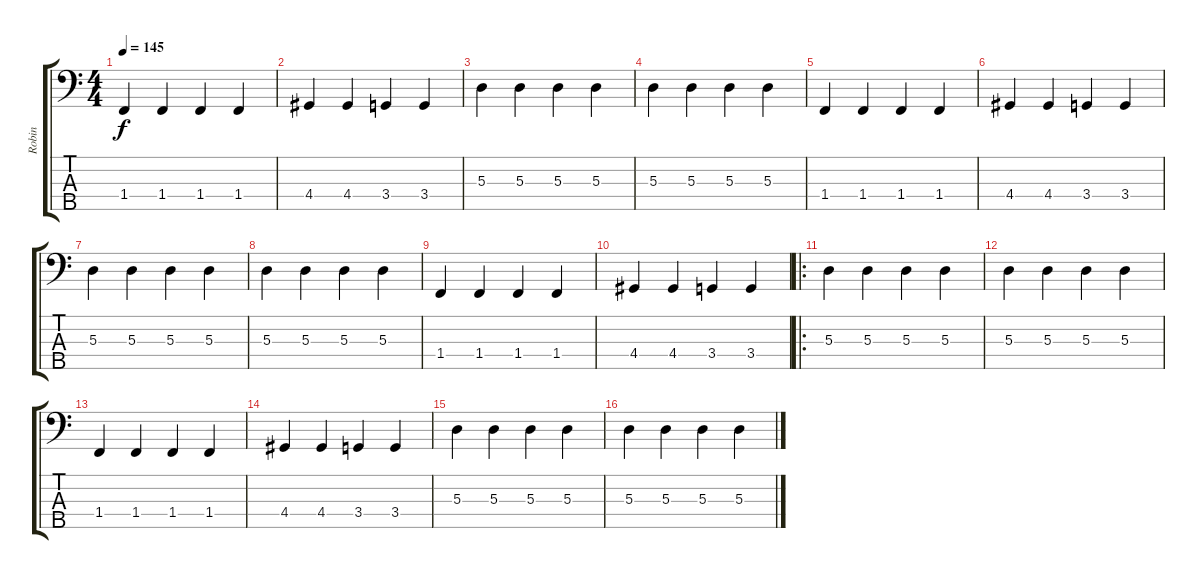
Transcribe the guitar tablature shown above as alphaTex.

\track ("Robin" "Robin") {instrument electricbasspick}
\staff {score tabs}
\tuning (G2 D2 A1 E1 B0) {hide}
\ts (4 4)
\tempo 145
\clef f4
\ks c
1.4.4{dy f} 1.4.4 1.4.4 1.4.4 |
4.4.4 4.4.4 3.4.4 3.4.4 |
5.3.4 5.3.4 5.3.4 5.3.4 |
5.3.4 5.3.4 5.3.4 5.3.4 |
1.4.4 1.4.4 1.4.4 1.4.4 |
4.4.4 4.4.4 3.4.4 3.4.4 |
5.3.4 5.3.4 5.3.4 5.3.4 |
5.3.4 5.3.4 5.3.4 5.3.4 |
1.4.4 1.4.4 1.4.4 1.4.4 |
4.4.4 4.4.4 3.4.4 3.4.4 |
\ro
5.3.4 5.3.4 5.3.4 5.3.4 |
5.3.4 5.3.4 5.3.4 5.3.4 |
1.4.4 1.4.4 1.4.4 1.4.4 |
4.4.4 4.4.4 3.4.4 3.4.4 |
5.3.4 5.3.4 5.3.4 5.3.4 |
5.3.4 5.3.4 5.3.4 5.3.4
